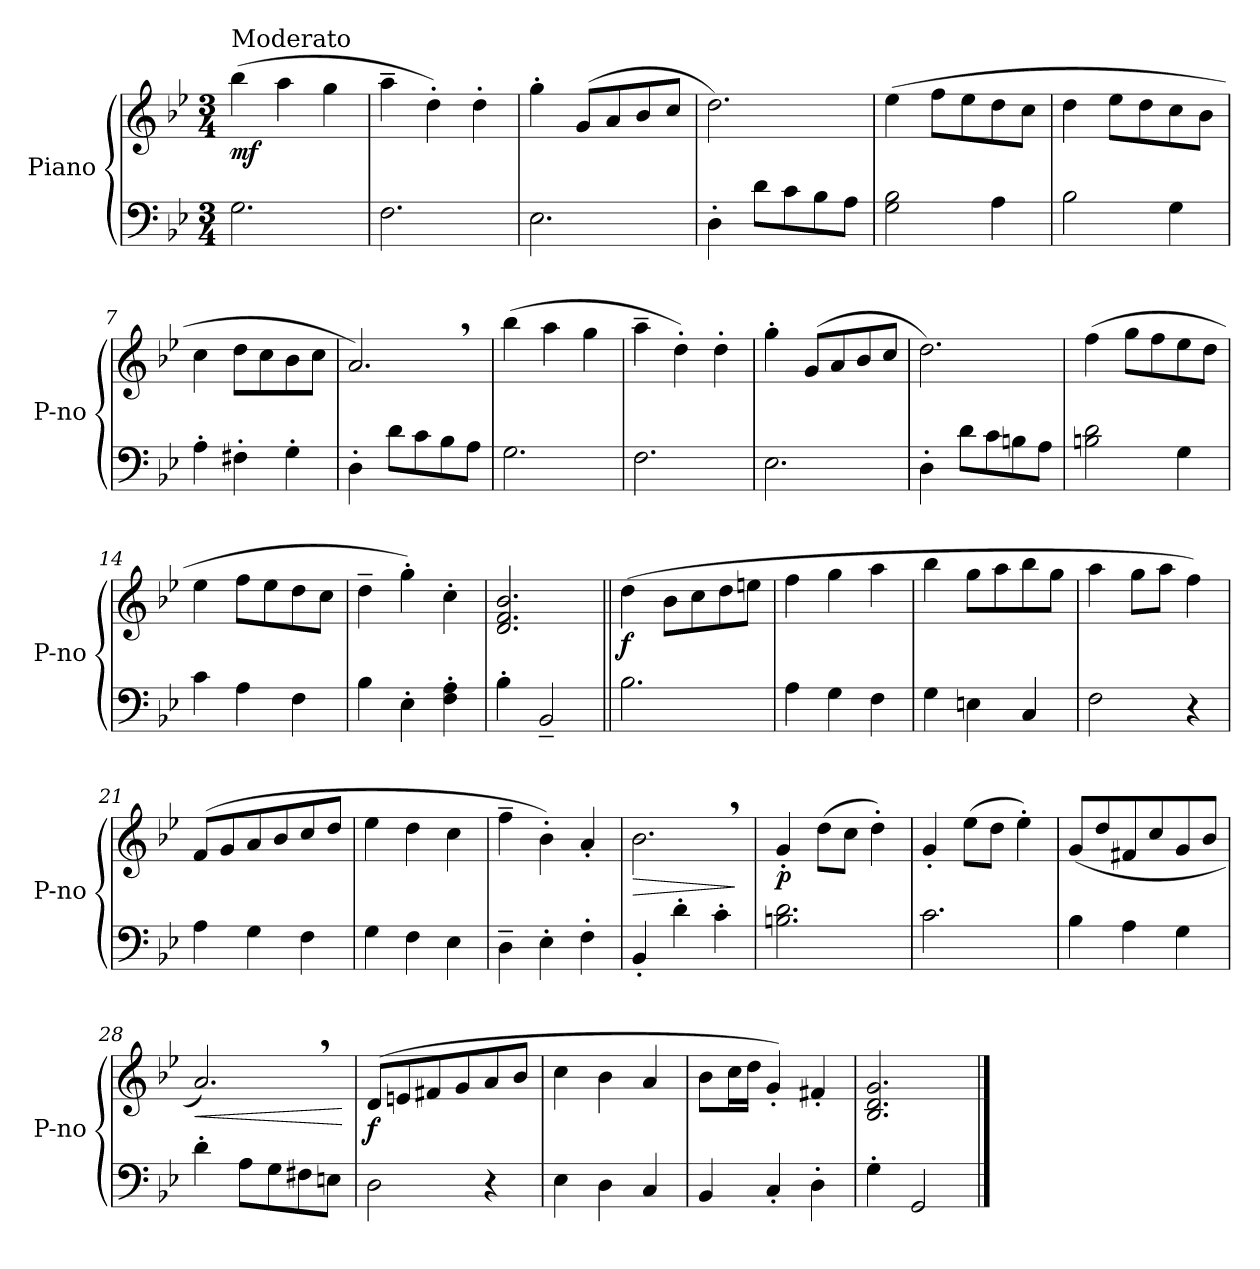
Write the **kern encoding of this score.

**kern	**kern	**dynam
*part1	*part1	*part1
*staff2	*staff1	*staff1/2
*I"Piano	*	*
*I'P-no	*	*
*clefF4	*clefG2	*
*k[b-e-]	*k[b-e-]	*
*M3/4	*M3/4	*
=1	=1	=1
!	!LO:TX:t=Moderato	!
!	!	!LO:DY:b
2.G<\	(>4bb-\	mf
.	4aa\	.
.	4gg\	.
=2	=2	=2
2.F\	4aa~\	.
.	4dd'\)	.
.	4dd'\	.
=3	=3	=3
2.E-\	4gg'\	.
.	(<8g/L	.
.	8a/	.
.	8b-/	.
.	8cc/J	.
=4	=4	=4
4D<'\	2.dd\)	.
8d<\L	.	.
8c\	.	.
8B-<\	.	.
8A<\J	.	.
=5	=5	=5
2G\<< 2B-\<<	(>4ee-\	.
.	8ff\L	.
.	8ee-\	.
4A<\	8dd\	.
.	8cc\J	.
=6	=6	=6
2B-<\	4dd\	.
.	8ee-\L	.
.	8dd\	.
4G<\	8cc\	.
.	8b-\J	.
!!LO:LB:g=z
=7	=7	=7
4A<'\	4cc\	.
4F#X<'\	8dd\L	.
.	8cc\	.
4G<'\	8b-\	.
.	8cc\J	.
=8	=8	=8
4D<'\	2.a,/)	.
8d<\L	.	.
8c\	.	.
8B-<\	.	.
8A<\J	.	.
=9	=9	=9
2.G<\	(>4bb-\	.
.	4aa\	.
.	4gg\	.
=10	=10	=10
2.F<\	4aa~\	.
.	4dd'\)	.
.	4dd'\	.
=11	=11	=11
2.E-<\	4gg'\	.
.	(<8g/L	.
.	8a/	.
.	8b-/	.
.	8cc/J	.
=12	=12	=12
4D<'\	2.dd\)	.
8d<\L	.	.
8c\	.	.
8Bn\	.	.
8A<\J	.	.
=13	=13	=13
2Bn\<< 2d\<<	(>4ff\	.
.	8gg\L	.
.	8ff\	.
4G<\	8ee-\	.
.	8dd\J	.
!!LO:LB:g=z
=14	=14	=14
4c<\	4ee-\	.
4A<\	8ff\L	.
.	8ee-\	.
4F\	8dd\	.
.	8cc\J	.
=15	=15	=15
4B-<\	4dd~\	.
4E-<'\	4gg'\)	.
4F\<'< 4A\<'<	4cc'\	.
=16	=16	=16
4B-<'\	2.d/ 2.f/ 2.b-/	.
2BB-~/	.	.
=17||	=17||	=17||
!	!	!LO:DY:b
2.B-<\	(>4dd\	f
.	8b-\L	.
.	8cc\	.
.	8dd\	.
.	8een\J	.
=18	=18	=18
4A<\	4ff\	.
4G\	4gg\	.
4F\	4aa\	.
=19	=19	=19
4G<\	4bb-\	.
4En<\	8gg\L	.
.	8aa\	.
4C</	8bb-\	.
.	8gg\J	.
=20	=20	=20
2F<\	4aa\	.
.	8gg\L	.
.	8aa\J	.
4r	4ff\)	.
!!LO:LB:g=z
=21	=21	=21
4A<\	(>8f/L	.
.	8g/	.
4G\	8a/	.
.	8b-/	.
4F\	8cc/	.
.	8dd/J	.
=22	=22	=22
4G<\	4ee-\	.
4F<\	4dd\	.
4E-<\	4cc\	.
=23	=23	=23
4D<~\	4ff~\	.
4E-<'\	4b-'\)	.
4F<'\	4a'/	.
=24	=24	=24
!	!	!LO:HP:b
4BB-'/	2.b-,\	>
4d<'\	.	.
4c'\	.	.
.	.	]
=25	=25	=25
!	!	!LO:DY:b
2.Bn\<< 2.d\<<	4g'/	p
.	(>8dd\L	.
.	8cc\J	.
.	4dd'\)	.
=26	=26	=26
2.c<\	4g'/	.
.	(>8ee-\L	.
.	8dd\J	.
.	4ee-'\)	.
!!LO:LB:g=z
=27	=27	=27
4B-<\	(<8g/L	.
.	8dd/	.
4A<\	8f#X/	.
.	8cc/	.
4G<\	8g/	.
.	8b-/J	.
=28	=28	=28
!	!	!LO:HP:b
4d<'\	2.a,/)	<
8A<\L	.	.
8G\	.	.
8F#X\	.	.
8En\J	.	.
.	.	[
=29	=29	=29
!	!	!LO:DY:b
2D<\	(>8d/L	f
.	8en/	.
.	8f#X/	.
.	8g/	.
4r	8a/	.
.	8b-/J	.
=30	=30	=30
4E-<\	4cc\	.
4D<\	4b-\	.
4C</	4a/	.
=31	=31	=31
4BB-</	8b-\L	.
.	16cc\L	.
.	16dd\JJ	.
4C<'/	4g'/)	.
4D<'\	4f#X'/	.
=32	=32	=32
4G'\	2.B-/ 2.d/ 2.g/	.
2GG/	.	.
==	==	==
*-	*-	*-
